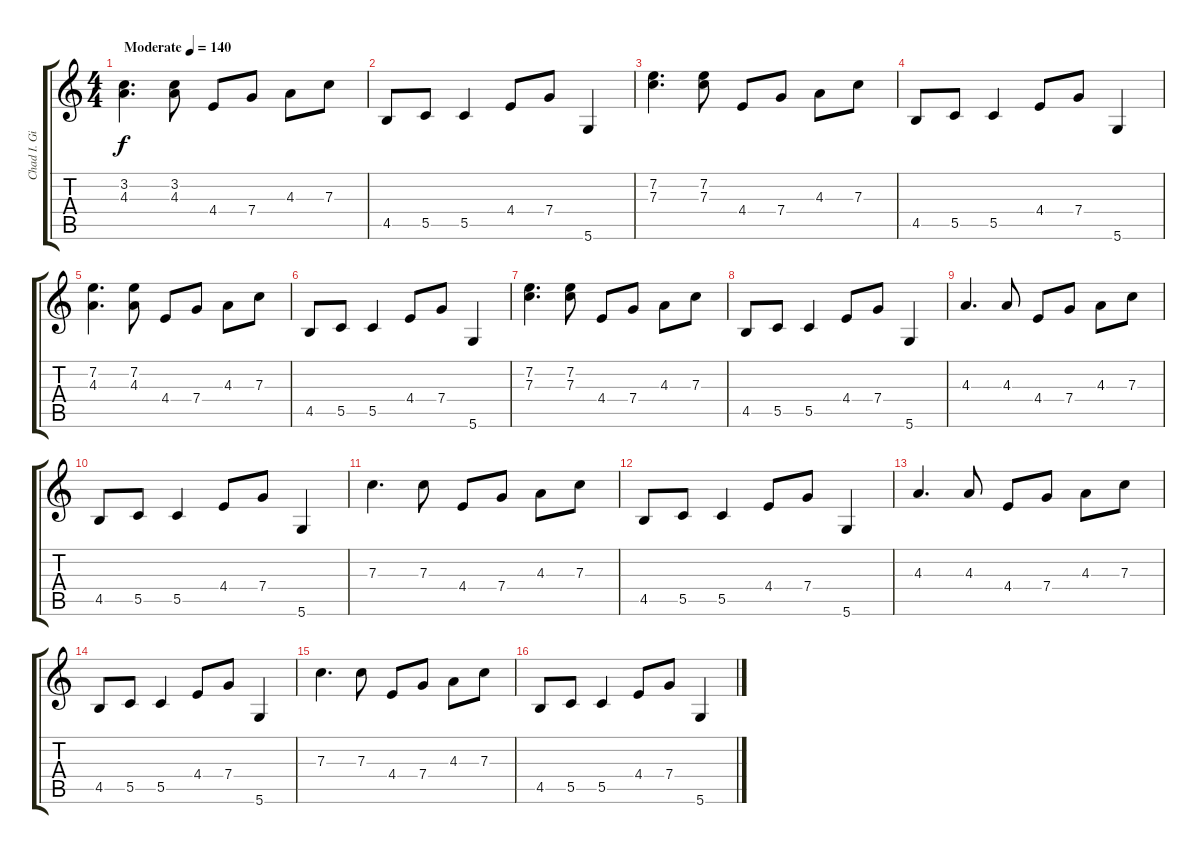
\track ("Chad I. Ginsburg" "Chad I. Gi") {instrument distortionguitar}
\staff {score tabs}
\tuning (D4 A3 F3 C3 G2 D2) {hide}
\ts (4 4)
\tempo (140 "Moderate")
\clef g2
\ks c
(3.2 4.3).4{d dy f instrument distortionguitar} (3.2 4.3).8 4.4.8 7.4.8 4.3.8 7.3.8 |
4.5.8 5.5.8 5.5.4 4.4.8 7.4.8 5.6.4 |
(7.2 7.3).4{d} (7.2 7.3).8 4.4.8 7.4.8 4.3.8 7.3.8 |
4.5.8 5.5.8 5.5.4 4.4.8 7.4.8 5.6.4 |
(7.2 4.3).4{d} (7.2 4.3).8 4.4.8 7.4.8 4.3.8 7.3.8 |
4.5.8 5.5.8 5.5.4 4.4.8 7.4.8 5.6.4 |
(7.2 7.3).4{d} (7.2 7.3).8 4.4.8 7.4.8 4.3.8 7.3.8 |
4.5.8 5.5.8 5.5.4 4.4.8 7.4.8 5.6.4 |
4.3.4{d} 4.3.8 4.4.8 7.4.8 4.3.8 7.3.8 |
4.5.8 5.5.8 5.5.4 4.4.8 7.4.8 5.6.4 |
7.3.4{d} 7.3.8 4.4.8 7.4.8 4.3.8 7.3.8 |
4.5.8 5.5.8 5.5.4 4.4.8 7.4.8 5.6.4 |
4.3.4{d} 4.3.8 4.4.8 7.4.8 4.3.8 7.3.8 |
4.5.8 5.5.8 5.5.4 4.4.8 7.4.8 5.6.4 |
7.3.4{d} 7.3.8 4.4.8 7.4.8 4.3.8 7.3.8 |
4.5.8 5.5.8 5.5.4 4.4.8 7.4.8 5.6.4
